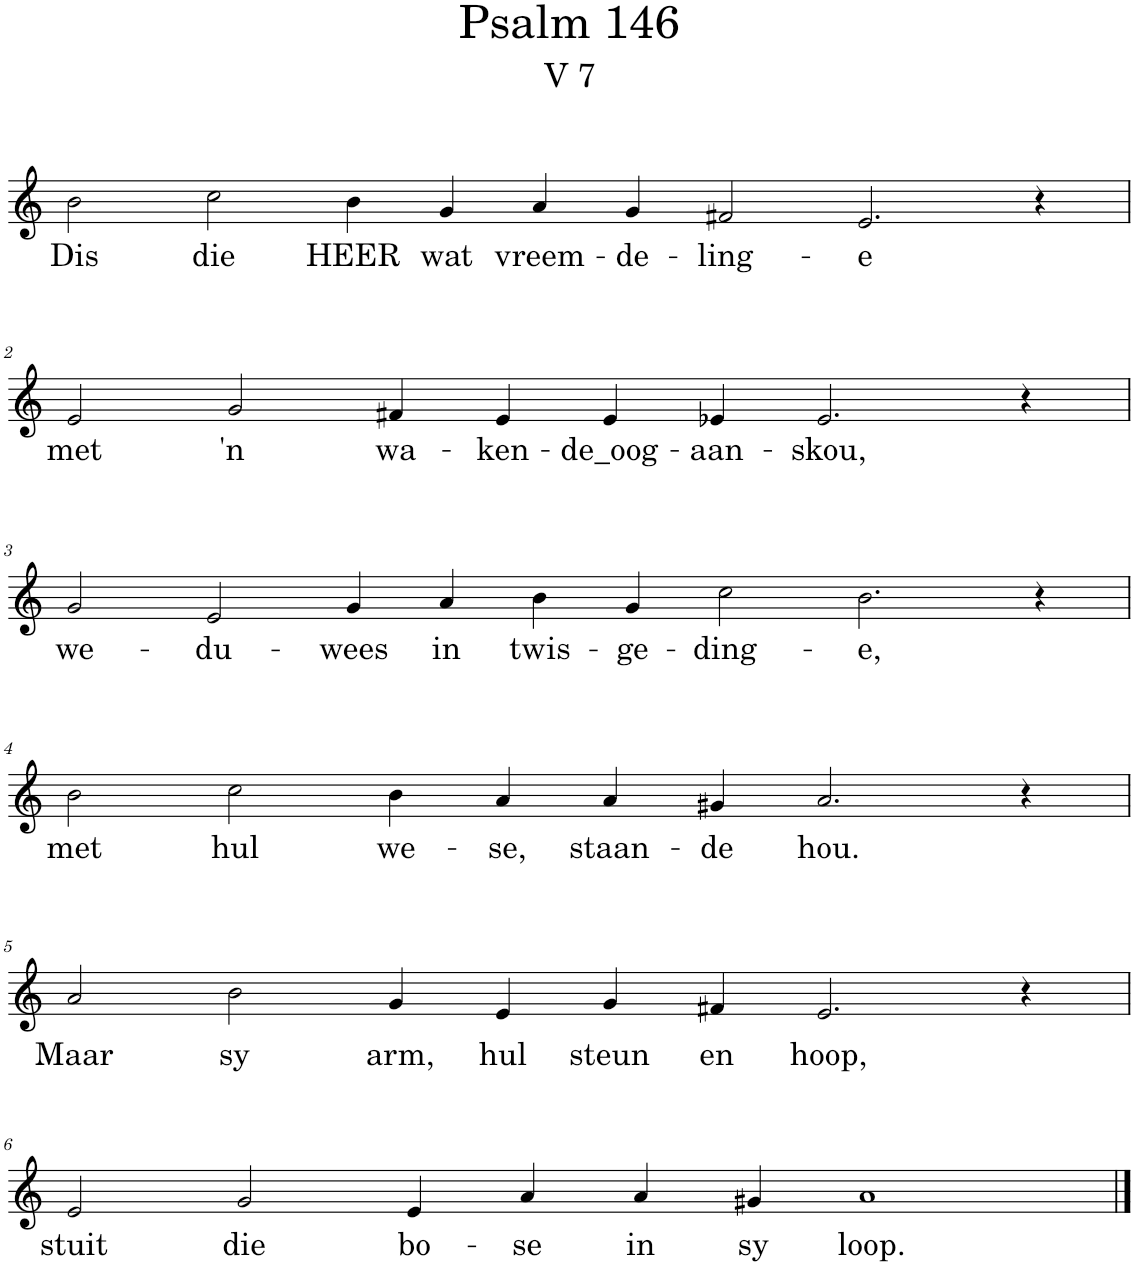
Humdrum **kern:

**kern	**text
*part1	*part1
*staff1	*staff1
*I"Pipe Organ	*
*I'Org.	*
*clefG2	*
*k[]	*
*M14/4	*
=1	=1
!	!LO:LY:b
2b\	Dis
!	!LO:LY:b
2cc\	die
!	!LO:LY:b
4b\	HEER
!	!LO:LY:b
4g/	wat
!	!LO:LY:b
4a/	vreem-
!	!LO:LY:b
4g/	-de-
!	!LO:LY:b
2f#X/	-ling-
!	!LO:LY:b
2.e/	-e
4r	.
!!LO:LB:g=z
=2	=2
*M12/4	*
!	!LO:LY:b
2e/	met
!	!LO:LY:b
2g/	'n
!	!LO:LY:b
4f#X/	wa-
!	!LO:LY:b
4e/	-ken-
!	!LO:LY:b
4e/	-de_oog-
!	!LO:LY:b
4e-X/	-aan-
!	!LO:LY:b
2.e-/	-skou,
4r	.
!!LO:LB:g=z
=3	=3
*M14/4	*
!	!LO:LY:b
2g/	we-
!	!LO:LY:b
2e/	-du-
!	!LO:LY:b
4g/	-wees
!	!LO:LY:b
4a/	in
!	!LO:LY:b
4b\	twis-
!	!LO:LY:b
4g/	-ge-
!	!LO:LY:b
2cc\	-ding-
!	!LO:LY:b
2.b\	-e,
4r	.
!!LO:LB:g=z
=4	=4
*M12/4	*
!	!LO:LY:b
2b\	met
!	!LO:LY:b
2cc\	hul
!	!LO:LY:b
4b\	we-
!	!LO:LY:b
4a/	-se,
!	!LO:LY:b
4a/	staan-
!	!LO:LY:b
4g#X/	-de
!	!LO:LY:b
2.a/	hou.
4r	.
!!LO:LB:g=z
=5	=5
!	!LO:LY:b
2a/	Maar
!	!LO:LY:b
2b\	sy
!	!LO:LY:b
4g/	arm,
!	!LO:LY:b
4e/	hul
!	!LO:LY:b
4g/	steun
!	!LO:LY:b
4f#X/	en
!	!LO:LY:b
2.e/	hoop,
4r	.
!!LO:LB:g=z
=6	=6
!	!LO:LY:b
2e/	stuit
!	!LO:LY:b
2g/	die
!	!LO:LY:b
4e/	bo-
!	!LO:LY:b
4a/	-se
!	!LO:LY:b
4a/	in
!	!LO:LY:b
4g#X/	sy
!	!LO:LY:b
1a	loop.
==	==
*-	*-
